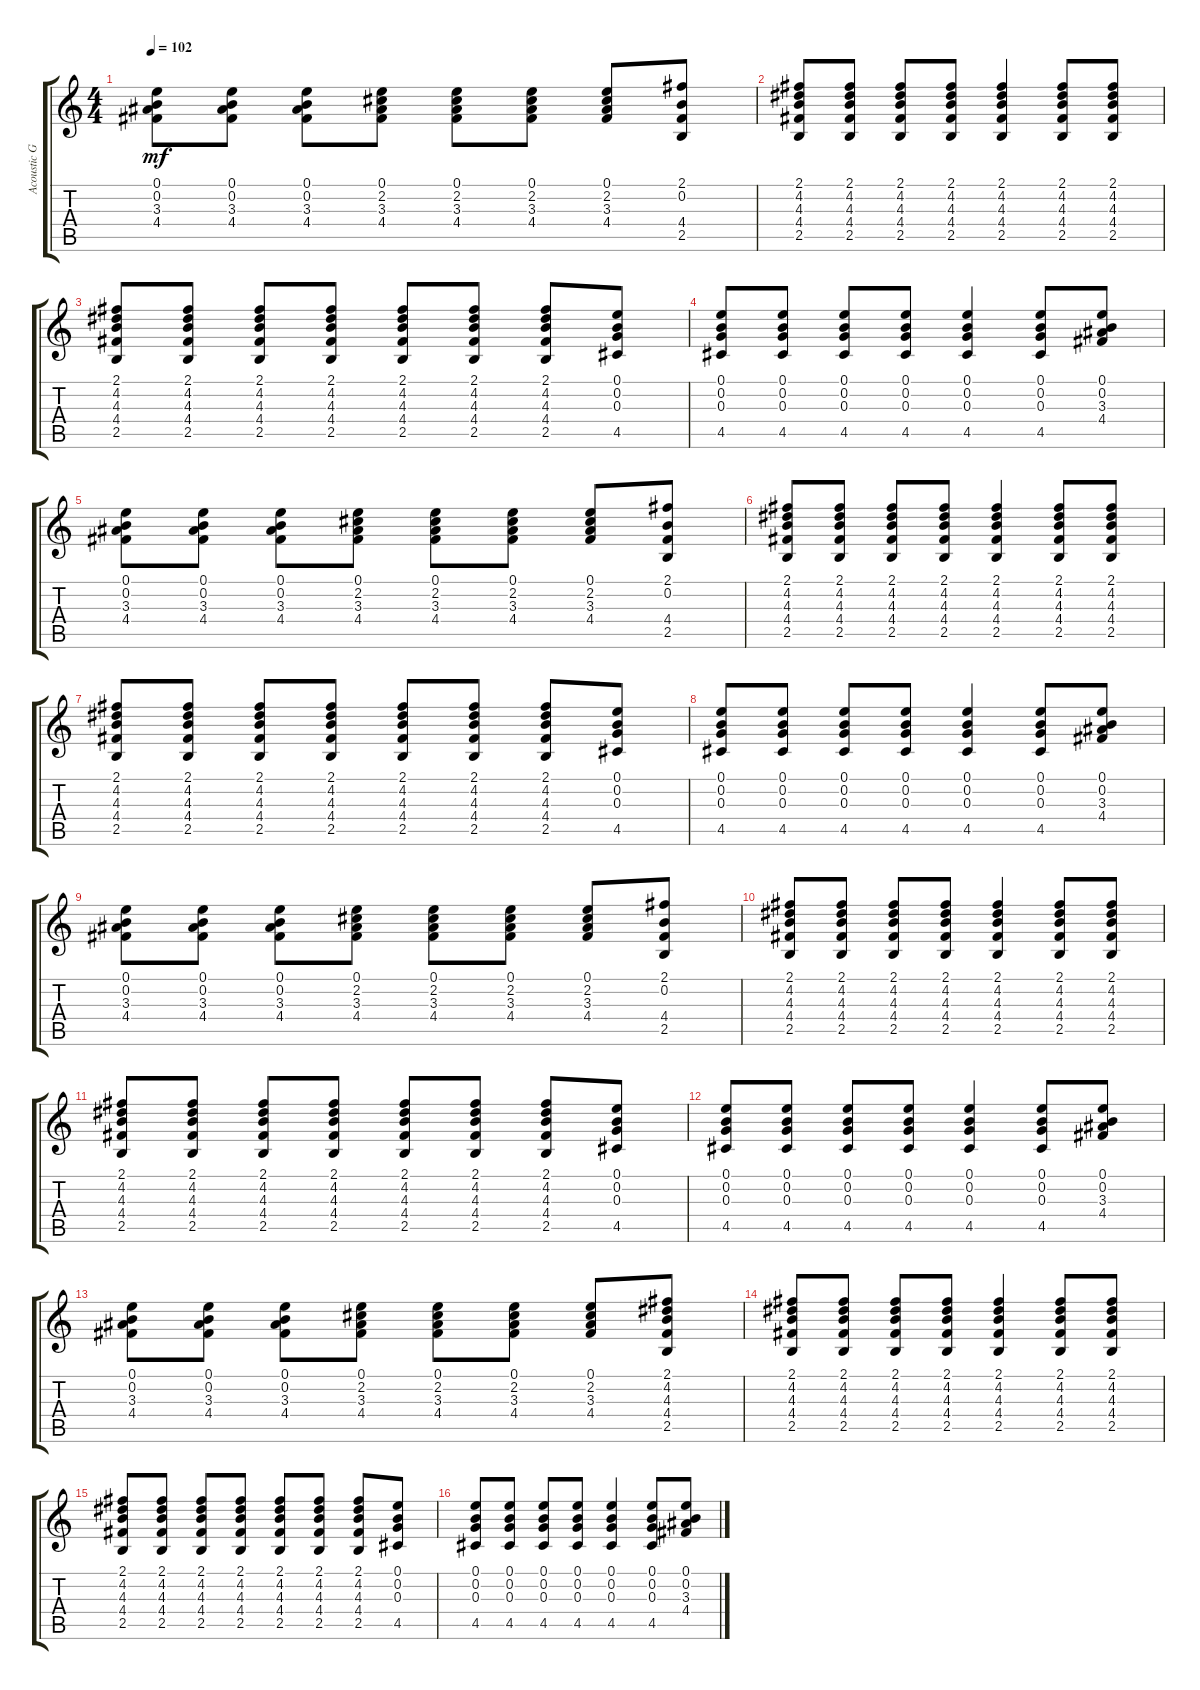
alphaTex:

\track ("Acoustic Guitar I" "Acoustic G") {instrument acousticguitarsteel}
\staff {score tabs}
\tuning (E4 B3 G3 D3 A2 E2) {hide}
\ts (4 4)
\tempo 102
\clef g2
\ks c
(0.1 0.2 3.3 4.4).8{dy mf} (0.1 0.2 3.3 4.4).8 (0.1 0.2 3.3 4.4).8 (0.1 2.2 3.3 4.4).8 (0.1 2.2 3.3 4.4).8 (0.1 2.2 3.3 4.4).8 (0.1 2.2 3.3 4.4).8 (2.1 0.2 4.4 2.5).8 |
(2.1 4.2 4.3 4.4 2.5).8 (2.1 4.2 4.3 4.4 2.5).8 (2.1 4.2 4.3 4.4 2.5).8 (2.1 4.2 4.3 4.4 2.5).8 (2.1 4.2 4.3 4.4 2.5).4 (2.1 4.2 4.3 4.4 2.5).8 (2.1 4.2 4.3 4.4 2.5).8 |
(2.1 4.2 4.3 4.4 2.5).8 (2.1 4.2 4.3 4.4 2.5).8 (2.1 4.2 4.3 4.4 2.5).8 (2.1 4.2 4.3 4.4 2.5).8 (2.1 4.2 4.3 4.4 2.5).8 (2.1 4.2 4.3 4.4 2.5).8 (2.1 4.2 4.3 4.4 2.5).8 (0.1 0.2 0.3 4.5).8 |
(0.1 0.2 0.3 4.5).8 (0.1 0.2 0.3 4.5).8 (0.1 0.2 0.3 4.5).8 (0.1 0.2 0.3 4.5).8 (0.1 0.2 0.3 4.5).4 (0.1 0.2 0.3 4.5).8 (0.1 0.2 3.3 4.4).8 |
(0.1 0.2 3.3 4.4).8 (0.1 0.2 3.3 4.4).8 (0.1 0.2 3.3 4.4).8 (0.1 2.2 3.3 4.4).8 (0.1 2.2 3.3 4.4).8 (0.1 2.2 3.3 4.4).8 (0.1 2.2 3.3 4.4).8 (2.1 0.2 4.4 2.5).8 |
(2.1 4.2 4.3 4.4 2.5).8 (2.1 4.2 4.3 4.4 2.5).8 (2.1 4.2 4.3 4.4 2.5).8 (2.1 4.2 4.3 4.4 2.5).8 (2.1 4.2 4.3 4.4 2.5).4 (2.1 4.2 4.3 4.4 2.5).8 (2.1 4.2 4.3 4.4 2.5).8 |
(2.1 4.2 4.3 4.4 2.5).8 (2.1 4.2 4.3 4.4 2.5).8 (2.1 4.2 4.3 4.4 2.5).8 (2.1 4.2 4.3 4.4 2.5).8 (2.1 4.2 4.3 4.4 2.5).8 (2.1 4.2 4.3 4.4 2.5).8 (2.1 4.2 4.3 4.4 2.5).8 (0.1 0.2 0.3 4.5).8 |
(0.1 0.2 0.3 4.5).8 (0.1 0.2 0.3 4.5).8 (0.1 0.2 0.3 4.5).8 (0.1 0.2 0.3 4.5).8 (0.1 0.2 0.3 4.5).4 (0.1 0.2 0.3 4.5).8 (0.1 0.2 3.3 4.4).8 |
(0.1 0.2 3.3 4.4).8 (0.1 0.2 3.3 4.4).8 (0.1 0.2 3.3 4.4).8 (0.1 2.2 3.3 4.4).8 (0.1 2.2 3.3 4.4).8 (0.1 2.2 3.3 4.4).8 (0.1 2.2 3.3 4.4).8 (2.1 0.2 4.4 2.5).8 |
(2.1 4.2 4.3 4.4 2.5).8 (2.1 4.2 4.3 4.4 2.5).8 (2.1 4.2 4.3 4.4 2.5).8 (2.1 4.2 4.3 4.4 2.5).8 (2.1 4.2 4.3 4.4 2.5).4 (2.1 4.2 4.3 4.4 2.5).8 (2.1 4.2 4.3 4.4 2.5).8 |
(2.1 4.2 4.3 4.4 2.5).8 (2.1 4.2 4.3 4.4 2.5).8 (2.1 4.2 4.3 4.4 2.5).8 (2.1 4.2 4.3 4.4 2.5).8 (2.1 4.2 4.3 4.4 2.5).8 (2.1 4.2 4.3 4.4 2.5).8 (2.1 4.2 4.3 4.4 2.5).8 (0.1 0.2 0.3 4.5).8 |
(0.1 0.2 0.3 4.5).8 (0.1 0.2 0.3 4.5).8 (0.1 0.2 0.3 4.5).8 (0.1 0.2 0.3 4.5).8 (0.1 0.2 0.3 4.5).4 (0.1 0.2 0.3 4.5).8 (0.1 0.2 3.3 4.4).8 |
(0.1 0.2 3.3 4.4).8 (0.1 0.2 3.3 4.4).8 (0.1 0.2 3.3 4.4).8 (0.1 2.2 3.3 4.4).8 (0.1 2.2 3.3 4.4).8 (0.1 2.2 3.3 4.4).8 (0.1 2.2 3.3 4.4).8 (2.1 4.2 4.3 4.4 2.5).8 |
(2.1 4.2 4.3 4.4 2.5).8 (2.1 4.2 4.3 4.4 2.5).8 (2.1 4.2 4.3 4.4 2.5).8 (2.1 4.2 4.3 4.4 2.5).8 (2.1 4.2 4.3 4.4 2.5).4 (2.1 4.2 4.3 4.4 2.5).8 (2.1 4.2 4.3 4.4 2.5).8 |
(2.1 4.2 4.3 4.4 2.5).8 (2.1 4.2 4.3 4.4 2.5).8 (2.1 4.2 4.3 4.4 2.5).8 (2.1 4.2 4.3 4.4 2.5).8 (2.1 4.2 4.3 4.4 2.5).8 (2.1 4.2 4.3 4.4 2.5).8 (2.1 4.2 4.3 4.4 2.5).8 (0.1 0.2 0.3 4.5).8 |
(0.1 0.2 0.3 4.5).8 (0.1 0.2 0.3 4.5).8 (0.1 0.2 0.3 4.5).8 (0.1 0.2 0.3 4.5).8 (0.1 0.2 0.3 4.5).4 (0.1 0.2 0.3 4.5).8 (0.1 0.2 3.3 4.4).8
